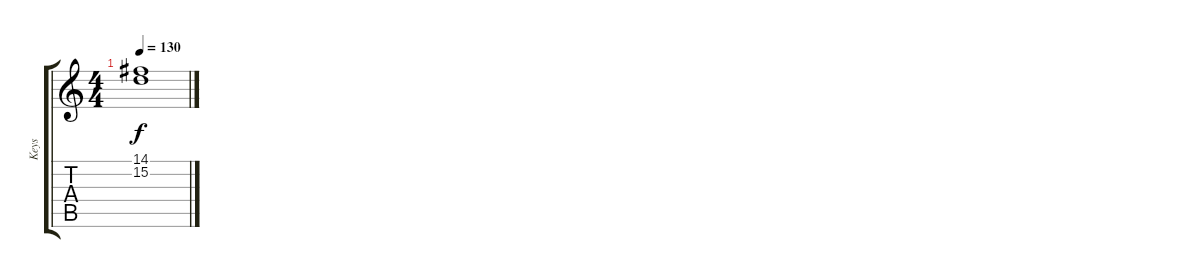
\track ("Keys" "Keys") {instrument pad2warm}
\staff {score tabs}
\tuning (E4 B3 G3 D3 A2 E2) {hide}
\ts (4 4)
\tempo 130
\clef g2
\ks c
(14.1{t} 15.2{t}).1{dy f}
